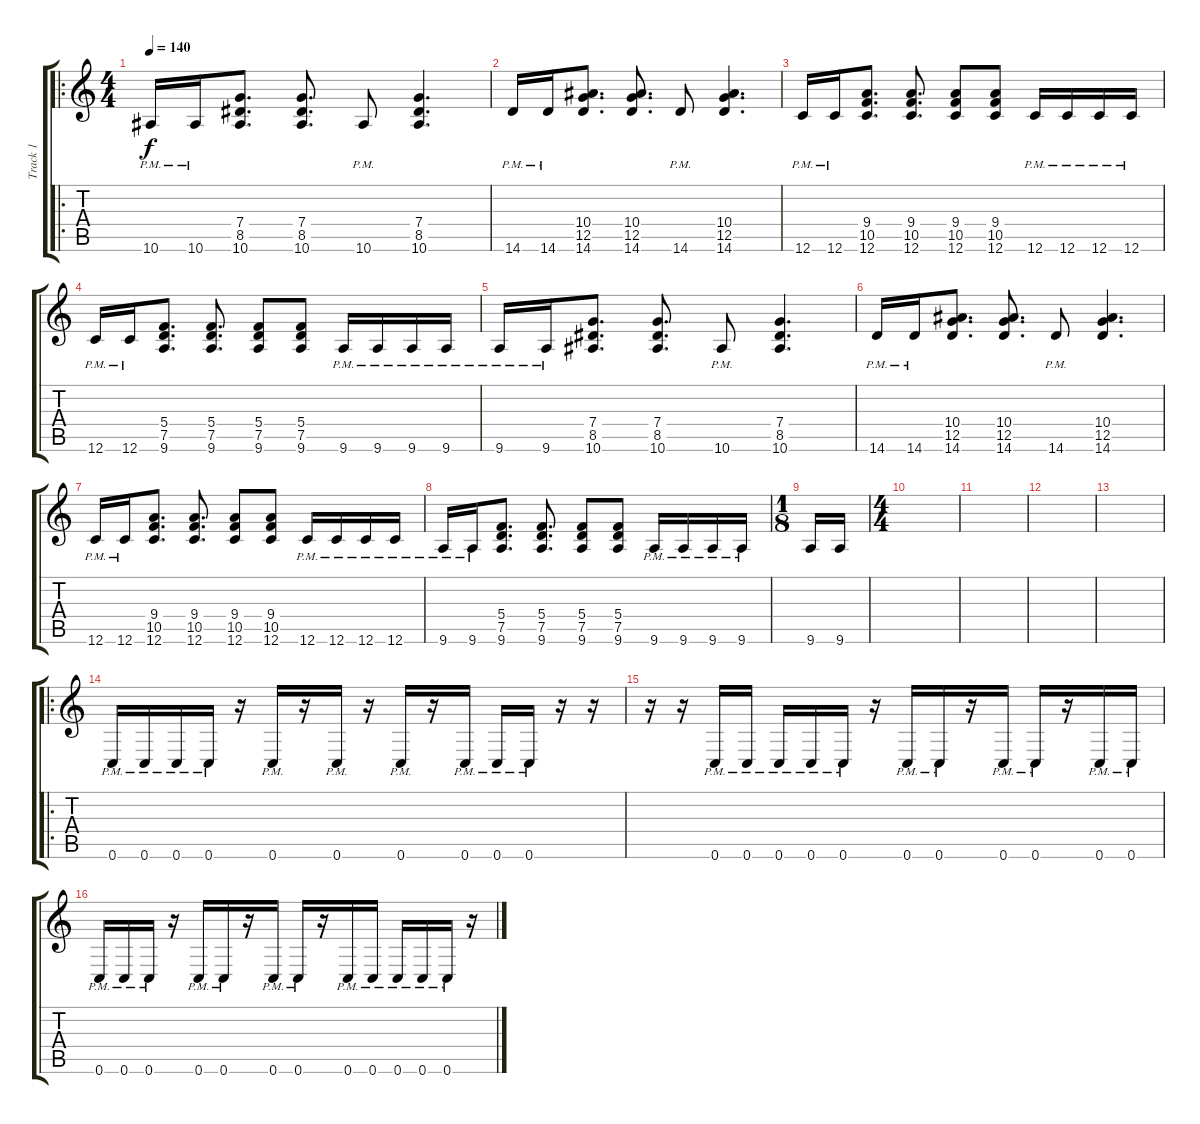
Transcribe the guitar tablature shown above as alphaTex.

\track ("Track 1" "Track 1") {instrument overdrivenguitar}
\staff {score tabs}
\tuning (D4 A3 F3 C3 G2 C2) {hide}
\ro
\ts (4 4)
\tempo 140
\clef g2
\ks c
10.6{pm}.16{dy f} 10.6{pm}.16 (7.4 8.5 10.6).8{d} (7.4 8.5 10.6).8{d} 10.6{pm}.8 (7.4 8.5 10.6).4{d} |
14.6{pm}.16 14.6{pm}.16 (10.4 12.5 14.6).8{d} (10.4 12.5 14.6).8{d} 14.6{pm}.8 (10.4 12.5 14.6).4{d} |
12.6{pm}.16 12.6{pm}.16 (9.4 10.5 12.6).8{d} (9.4 10.5 12.6).8{d} (9.4 10.5 12.6).8 (9.4 10.5 12.6).8 12.6{pm}.16 12.6{pm}.16 12.6{pm}.16 12.6{pm}.16 |
12.6{pm}.16 12.6{pm}.16 (5.4 7.5 9.6).8{d} (5.4 7.5 9.6).8{d} (5.4 7.5 9.6).8 (5.4 7.5 9.6).8 9.6{pm}.16 9.6{pm}.16 9.6{pm}.16 9.6{pm}.16 |
9.6{pm}.16 9.6{pm}.16 (7.4 8.5 10.6).8{d} (7.4 8.5 10.6).8{d} 10.6{pm}.8 (7.4 8.5 10.6).4{d} |
14.6{pm}.16 14.6{pm}.16 (10.4 12.5 14.6).8{d} (10.4 12.5 14.6).8{d} 14.6{pm}.8 (10.4 12.5 14.6).4{d} |
12.6{pm}.16 12.6{pm}.16 (9.4 10.5 12.6).8{d} (9.4 10.5 12.6).8{d} (9.4 10.5 12.6).8 (9.4 10.5 12.6).8 12.6{pm}.16 12.6{pm}.16 12.6{pm}.16 12.6{pm}.16 |
9.6{pm}.16 9.6{pm}.16 (5.4 7.5 9.6).8{d} (5.4 7.5 9.6).8{d} (5.4 7.5 9.6).8 (5.4 7.5 9.6).8 9.6{pm}.16 9.6{pm}.16 9.6{pm}.16 9.6{pm}.16 |
\ts (1 8)
9.6.16 9.6.16 |
\ts (4 4)
|
|
|
|
\ro
0.6{pm}.16 0.6{pm}.16 0.6{pm}.16 0.6{pm}.16 r.16 0.6{pm}.16 r.16 0.6{pm}.16 r.16 0.6{pm}.16 r.16 0.6{pm}.16 0.6{pm}.16 0.6{pm}.16 r.16 r.16 |
r.16 r.16 0.6{pm}.16 0.6{pm}.16 0.6{pm}.16 0.6{pm}.16 0.6{pm}.16 r.16 0.6{pm}.16 0.6{pm}.16 r.16 0.6{pm}.16 0.6{pm}.16 r.16 0.6{pm}.16 0.6{pm}.16 |
0.6{pm}.16 0.6{pm}.16 0.6{pm}.16 r.16 0.6{pm}.16 0.6{pm}.16 r.16 0.6{pm}.16 0.6{pm}.16 r.16 0.6{pm}.16 0.6{pm}.16 0.6{pm}.16 0.6{pm}.16 0.6{pm}.16 r.16
